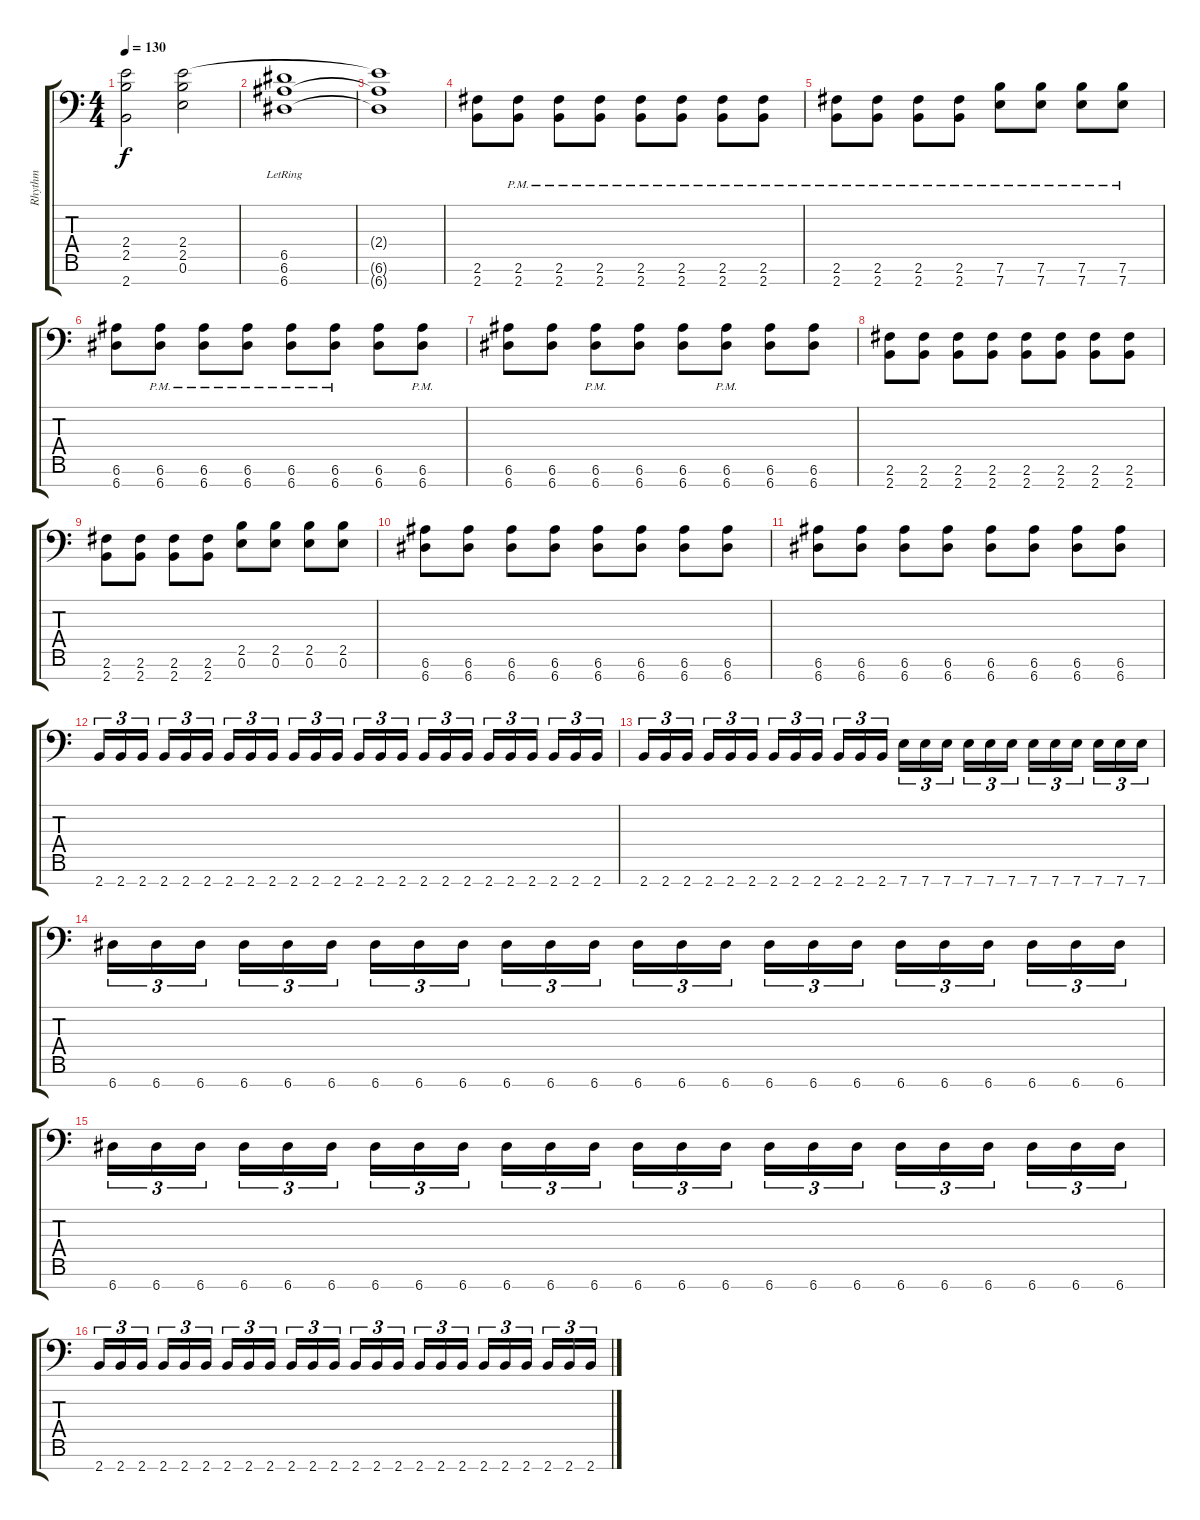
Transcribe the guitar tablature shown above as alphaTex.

\track ("Rhythm" "Rhythm") {instrument distortionguitar}
\staff {score tabs}
\tuning (E4 B3 G3 D3 A2 E2 A1) {hide}
\ts (4 4)
\tempo 130
\clef f4
\ks c
(2.4{t} 2.5{t} 2.7{t}).2{dy f} (2.4 2.5 0.6).2 |
(6.5{lr} 6.6{lr} 6.7{lr}).1 |
(2.4{t} 6.6{t} 6.7{t}).1 |
(2.6 2.7).8 (2.6{pm} 2.7{pm}).8 (2.6{pm} 2.7{pm}).8 (2.6{pm} 2.7{pm}).8 (2.6{pm} 2.7{pm}).8 (2.6{pm} 2.7{pm}).8 (2.6{pm} 2.7{pm}).8 (2.6{pm} 2.7{pm}).8 |
(2.6{pm} 2.7{pm}).8 (2.6{pm} 2.7{pm}).8 (2.6{pm} 2.7{pm}).8 (2.6{pm} 2.7{pm}).8 (7.6{pm} 7.7{pm}).8 (7.6{pm} 7.7{pm}).8 (7.6{pm} 7.7{pm}).8 (7.6{pm} 7.7{pm}).8 |
(6.6 6.7).8 (6.6{pm} 6.7{pm}).8 (6.6{pm} 6.7{pm}).8 (6.6{pm} 6.7{pm}).8 (6.6{pm} 6.7{pm}).8 (6.6{pm} 6.7{pm}).8 (6.6 6.7).8 (6.6{pm} 6.7{pm}).8 |
(6.6 6.7).8 (6.6 6.7).8 (6.6{pm} 6.7{pm}).8 (6.6 6.7).8 (6.6 6.7).8 (6.6{pm} 6.7{pm}).8 (6.6 6.7).8 (6.6 6.7).8 |
(2.6 2.7).8 (2.6 2.7).8 (2.6 2.7).8 (2.6 2.7).8 (2.6 2.7).8 (2.6 2.7).8 (2.6 2.7).8 (2.6 2.7).8 |
(2.6 2.7).8 (2.6 2.7).8 (2.6 2.7).8 (2.6 2.7).8 (2.5 0.6).8 (2.5 0.6).8 (2.5 0.6).8 (2.5 0.6).8 |
(6.6 6.7).8 (6.6 6.7).8 (6.6 6.7).8 (6.6 6.7).8 (6.6 6.7).8 (6.6 6.7).8 (6.6 6.7).8 (6.6 6.7).8 |
(6.6 6.7).8 (6.6 6.7).8 (6.6 6.7).8 (6.6 6.7).8 (6.6 6.7).8 (6.6 6.7).8 (6.6 6.7).8 (6.6 6.7).8 |
2.7.16{tu (3 2)} 2.7.16{tu (3 2)} 2.7.16{tu (3 2) beam splitsecondary} 2.7.16{tu (3 2)} 2.7.16{tu (3 2)} 2.7.16{tu (3 2)} 2.7.16{tu (3 2)} 2.7.16{tu (3 2)} 2.7.16{tu (3 2) beam splitsecondary} 2.7.16{tu (3 2)} 2.7.16{tu (3 2)} 2.7.16{tu (3 2)} 2.7.16{tu (3 2)} 2.7.16{tu (3 2)} 2.7.16{tu (3 2) beam splitsecondary} 2.7.16{tu (3 2)} 2.7.16{tu (3 2)} 2.7.16{tu (3 2)} 2.7.16{tu (3 2)} 2.7.16{tu (3 2)} 2.7.16{tu (3 2) beam splitsecondary} 2.7.16{tu (3 2)} 2.7.16{tu (3 2)} 2.7.16{tu (3 2)} |
2.7.16{tu (3 2)} 2.7.16{tu (3 2)} 2.7.16{tu (3 2) beam splitsecondary} 2.7.16{tu (3 2)} 2.7.16{tu (3 2)} 2.7.16{tu (3 2)} 2.7.16{tu (3 2)} 2.7.16{tu (3 2)} 2.7.16{tu (3 2) beam splitsecondary} 2.7.16{tu (3 2)} 2.7.16{tu (3 2)} 2.7.16{tu (3 2)} 7.7.16{tu (3 2)} 7.7.16{tu (3 2)} 7.7.16{tu (3 2) beam splitsecondary} 7.7.16{tu (3 2)} 7.7.16{tu (3 2)} 7.7.16{tu (3 2)} 7.7.16{tu (3 2)} 7.7.16{tu (3 2)} 7.7.16{tu (3 2) beam splitsecondary} 7.7.16{tu (3 2)} 7.7.16{tu (3 2)} 7.7.16{tu (3 2)} |
6.7.16{tu (3 2)} 6.7.16{tu (3 2)} 6.7.16{tu (3 2) beam splitsecondary} 6.7.16{tu (3 2)} 6.7.16{tu (3 2)} 6.7.16{tu (3 2)} 6.7.16{tu (3 2)} 6.7.16{tu (3 2)} 6.7.16{tu (3 2) beam splitsecondary} 6.7.16{tu (3 2)} 6.7.16{tu (3 2)} 6.7.16{tu (3 2)} 6.7.16{tu (3 2)} 6.7.16{tu (3 2)} 6.7.16{tu (3 2) beam splitsecondary} 6.7.16{tu (3 2)} 6.7.16{tu (3 2)} 6.7.16{tu (3 2)} 6.7.16{tu (3 2)} 6.7.16{tu (3 2)} 6.7.16{tu (3 2) beam splitsecondary} 6.7.16{tu (3 2)} 6.7.16{tu (3 2)} 6.7.16{tu (3 2)} |
6.7.16{tu (3 2)} 6.7.16{tu (3 2)} 6.7.16{tu (3 2) beam splitsecondary} 6.7.16{tu (3 2)} 6.7.16{tu (3 2)} 6.7.16{tu (3 2)} 6.7.16{tu (3 2)} 6.7.16{tu (3 2)} 6.7.16{tu (3 2) beam splitsecondary} 6.7.16{tu (3 2)} 6.7.16{tu (3 2)} 6.7.16{tu (3 2)} 6.7.16{tu (3 2)} 6.7.16{tu (3 2)} 6.7.16{tu (3 2) beam splitsecondary} 6.7.16{tu (3 2)} 6.7.16{tu (3 2)} 6.7.16{tu (3 2)} 6.7.16{tu (3 2)} 6.7.16{tu (3 2)} 6.7.16{tu (3 2) beam splitsecondary} 6.7.16{tu (3 2)} 6.7.16{tu (3 2)} 6.7.16{tu (3 2)} |
2.7.16{tu (3 2)} 2.7.16{tu (3 2)} 2.7.16{tu (3 2) beam splitsecondary} 2.7.16{tu (3 2)} 2.7.16{tu (3 2)} 2.7.16{tu (3 2)} 2.7.16{tu (3 2)} 2.7.16{tu (3 2)} 2.7.16{tu (3 2) beam splitsecondary} 2.7.16{tu (3 2)} 2.7.16{tu (3 2)} 2.7.16{tu (3 2)} 2.7.16{tu (3 2)} 2.7.16{tu (3 2)} 2.7.16{tu (3 2) beam splitsecondary} 2.7.16{tu (3 2)} 2.7.16{tu (3 2)} 2.7.16{tu (3 2)} 2.7.16{tu (3 2)} 2.7.16{tu (3 2)} 2.7.16{tu (3 2) beam splitsecondary} 2.7.16{tu (3 2)} 2.7.16{tu (3 2)} 2.7.16{tu (3 2)}
